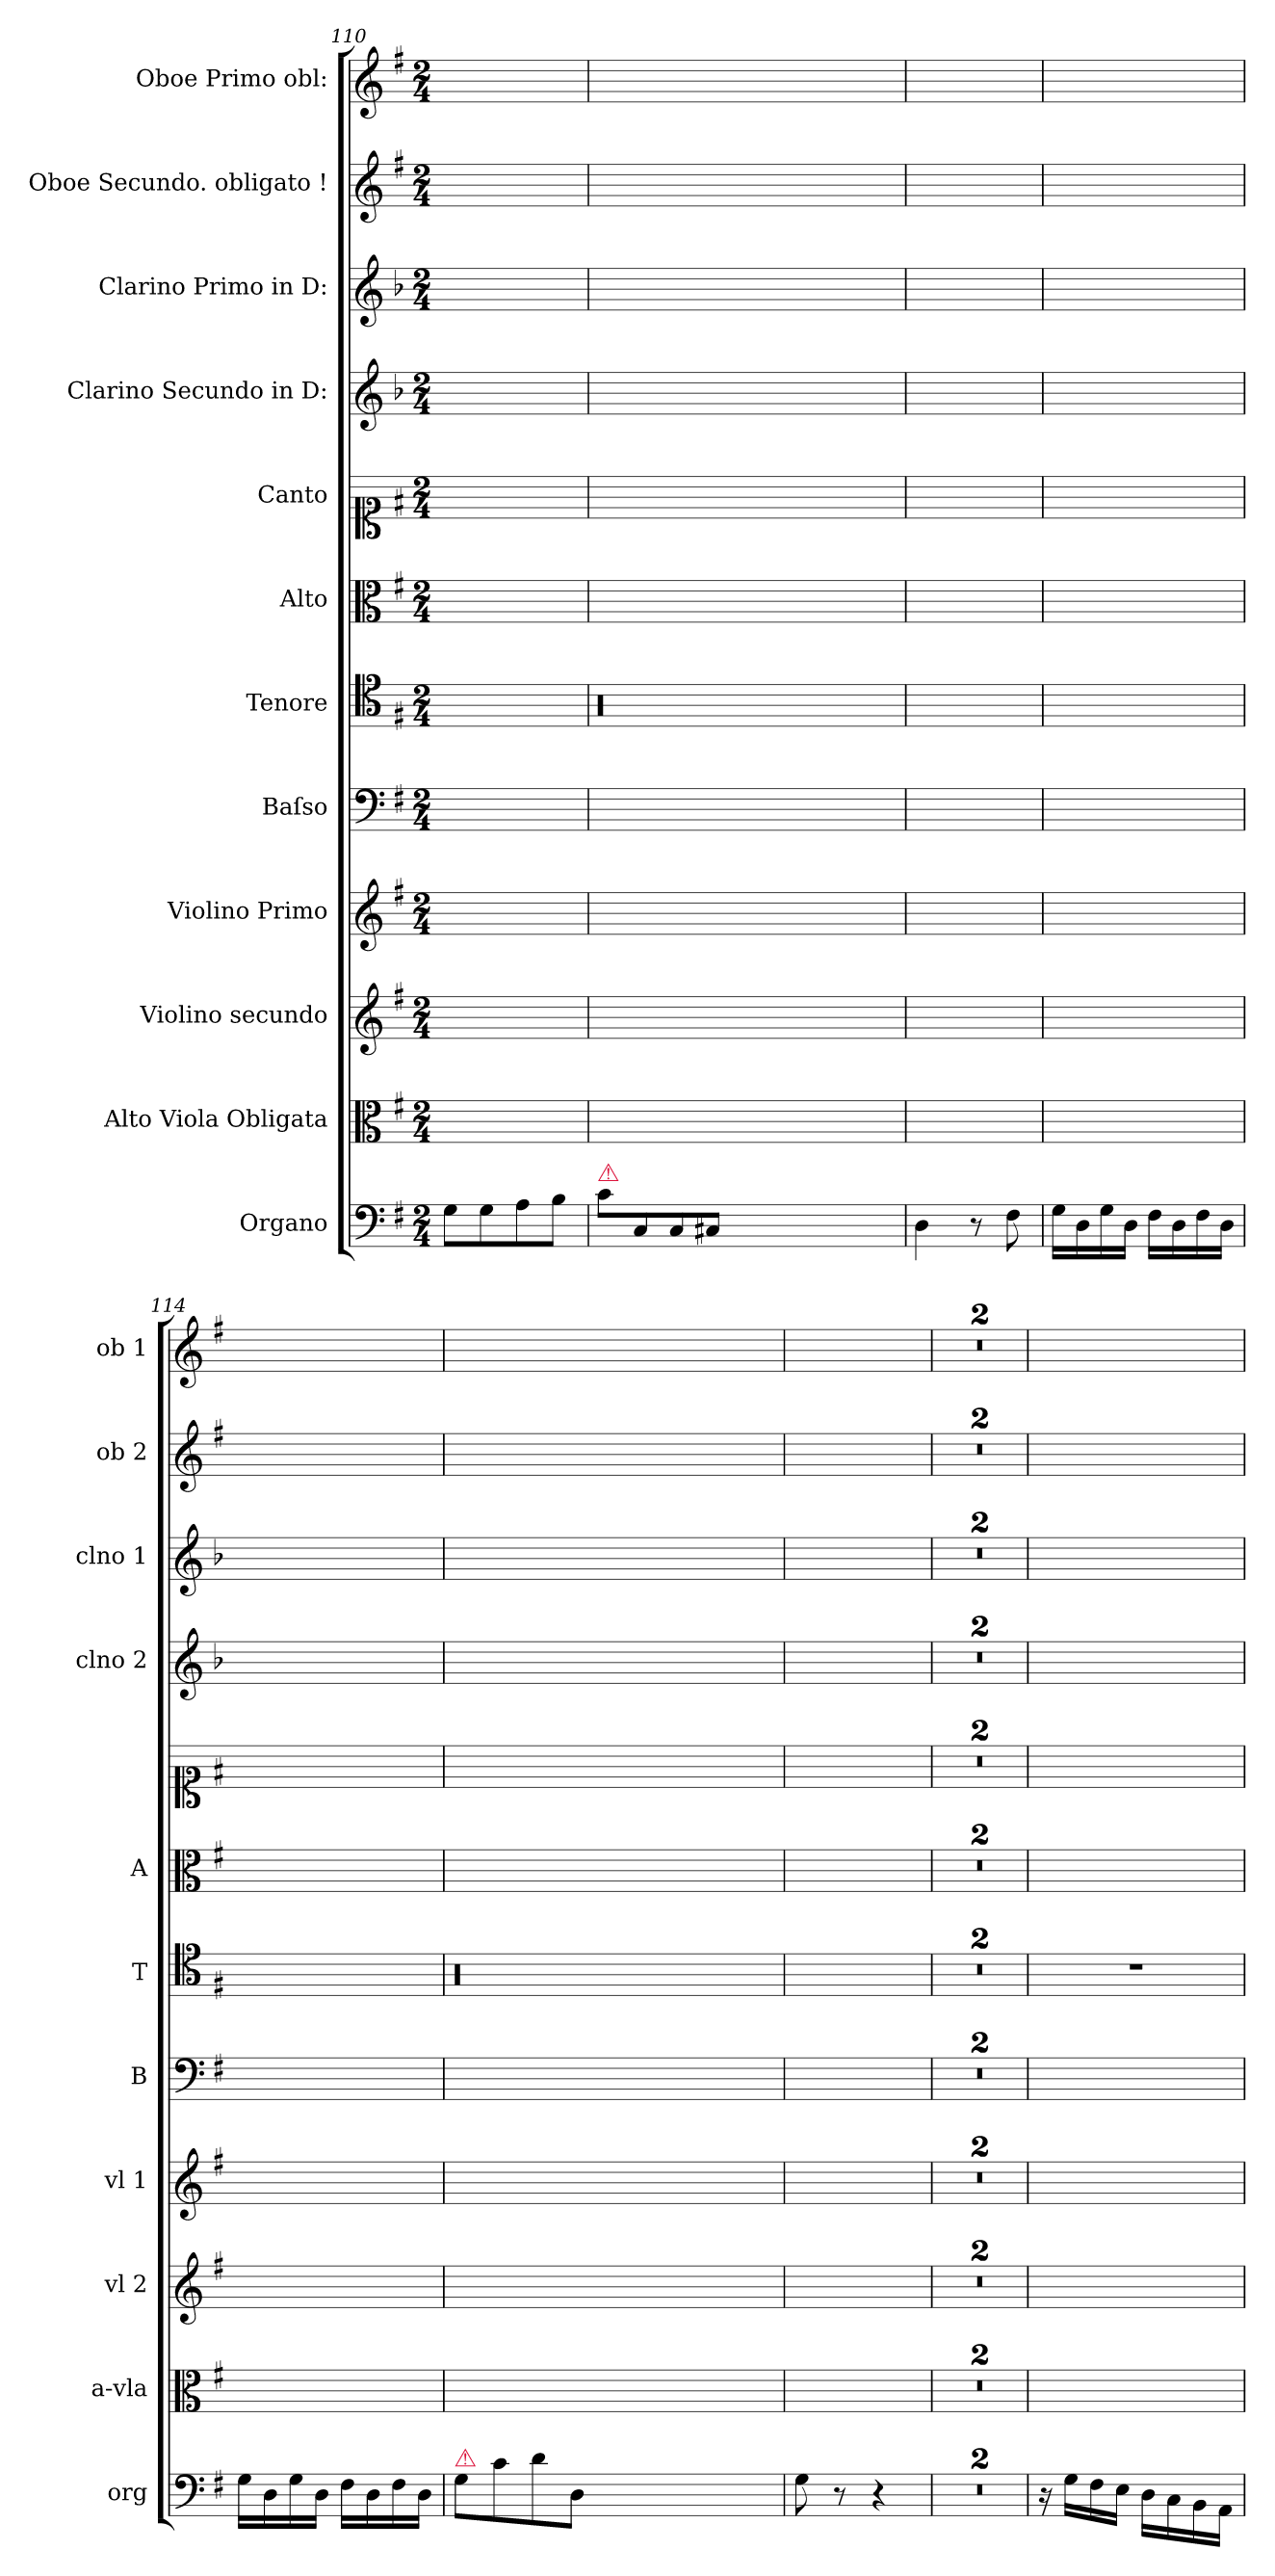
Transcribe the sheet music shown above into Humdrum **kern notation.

**kern	**kern	**kern	**kern	**kern	**kern	**kern	**kern	**kern	**kern	**kern	**kern
*part12	*part11	*part10	*part9	*part8	*part7	*part6	*part5	*part4	*part3	*part2	*part1
*staff12	*staff11	*staff10	*staff9	*staff8	*staff7	*staff6	*staff5	*staff4	*staff3	*staff2	*staff1
*I"Organo	*I"Alto Viola Obligata	*I"Violino secundo	*I"Violino Primo	*I"Baſso	*I"Tenore	*I"Alto	*I"Canto	*I"Clarino Secundo in D:	*I"Clarino Primo in D:	*I"Oboe Secundo. obligato !	*I"Oboe Primo obl:
*I'org	*I'a-vla	*I'vl 2	*I'vl 1	*I'B	*I'T	*I'A	*	*I'clno 2	*I'clno 1	*I'ob 2	*I'ob 1
*clefF4	*clefC3	*clefG2	*clefG2	*clefF4	*clefC4	*clefC3	*clefC1	*clefG2	*clefG2	*clefG2	*clefG2
*	*	*	*	*	*	*	*	*ITrd-1c-2	*ITrd-1c-2	*	*
*k[f#]	*k[f#]	*k[f#]	*k[f#]	*k[f#]	*k[f#]	*k[f#]	*k[f#]	*k[f#]	*k[f#]	*k[f#]	*k[f#]
*M2/4	*M2/4	*M2/4	*M2/4	*M2/4	*M2/4	*M2/4	*M2/4	*M2/4	*M2/4	*M2/4	*M2/4
=110	=110	=110	=110	=110	=110	=110	=110	=110	=110	=110	=110
8G\L	2ryy	2ryy	2ryy	2ryy	2ryy	2ryy	2ryy	2ryy	2ryy	2ryy	2ryy
8G\	.	.	.	.	.	.	.	.	.	.	.
8A\	.	.	.	.	.	.	.	.	.	.	.
8B\J	.	.	.	.	.	.	.	.	.	.	.
=111	=111	=111	=111	=111	=111	=111	=111	=111	=111	=111	=111
!LO:TX:a:color=crimson:t=⚠	!	!	!	!	!	!	!	!	!	!	!
!	!	!	!	!	!LO:N:vis=00	!	!	!	!	!	!
8c\L	2ryy	2ryy	2ryy	2ryy	0r	2ryy	2ryy	2ryy	2ryy	2ryy	2ryy
8C/	.	.	.	.	.	.	.	.	.	.	.
8C/	.	.	.	.	.	.	.	.	.	.	.
8C#X/J	.	.	.	.	.	.	.	.	.	.	.
1.ryy	1.ryy	1.ryy	1.ryy	1.ryy	.	1.ryy	1.ryy	1.ryy	1.ryy	1.ryy	1.ryy
=112	=112	=112	=112	=112	=112	=112	=112	=112	=112	=112	=112
4D\	2ryy	2ryy	2ryy	2ryy	2ryy	2ryy	2ryy	2ryy	2ryy	2ryy	2ryy
8r	.	.	.	.	.	.	.	.	.	.	.
8F#\	.	.	.	.	.	.	.	.	.	.	.
=113	=113	=113	=113	=113	=113	=113	=113	=113	=113	=113	=113
16G\LL	2ryy	2ryy	2ryy	2ryy	2ryy	2ryy	2ryy	2ryy	2ryy	2ryy	2ryy
16D\	.	.	.	.	.	.	.	.	.	.	.
16G\	.	.	.	.	.	.	.	.	.	.	.
16D\JJ	.	.	.	.	.	.	.	.	.	.	.
16F#\LL	.	.	.	.	.	.	.	.	.	.	.
16D\	.	.	.	.	.	.	.	.	.	.	.
16F#\	.	.	.	.	.	.	.	.	.	.	.
16D\JJ	.	.	.	.	.	.	.	.	.	.	.
=114	=114	=114	=114	=114	=114	=114	=114	=114	=114	=114	=114
16G\LL	2ryy	2ryy	2ryy	2ryy	2ryy	2ryy	2ryy	2ryy	2ryy	2ryy	2ryy
16D\	.	.	.	.	.	.	.	.	.	.	.
16G\	.	.	.	.	.	.	.	.	.	.	.
16D\JJ	.	.	.	.	.	.	.	.	.	.	.
16F#\LL	.	.	.	.	.	.	.	.	.	.	.
16D\	.	.	.	.	.	.	.	.	.	.	.
16F#\	.	.	.	.	.	.	.	.	.	.	.
16D\JJ	.	.	.	.	.	.	.	.	.	.	.
=115	=115	=115	=115	=115	=115	=115	=115	=115	=115	=115	=115
!LO:TX:a:color=crimson:t=⚠	!	!	!	!	!	!	!	!	!	!	!
!	!	!	!	!	!LO:N:vis=00	!	!	!	!	!	!
8G\L	2ryy	2ryy	2ryy	2ryy	0r	2ryy	2ryy	2ryy	2ryy	2ryy	2ryy
8c\	.	.	.	.	.	.	.	.	.	.	.
8d\	.	.	.	.	.	.	.	.	.	.	.
8D/J	.	.	.	.	.	.	.	.	.	.	.
1.ryy	1.ryy	1.ryy	1.ryy	1.ryy	.	1.ryy	1.ryy	1.ryy	1.ryy	1.ryy	1.ryy
=116	=116	=116	=116	=116	=116	=116	=116	=116	=116	=116	=116
8G\	2ryy	2ryy	2ryy	2ryy	2ryy	2ryy	2ryy	2ryy	2ryy	2ryy	2ryy
8r	.	.	.	.	.	.	.	.	.	.	.
4r	.	.	.	.	.	.	.	.	.	.	.
=117	=117	=117	=117	=117	=117	=117	=117	=117	=117	=117	=117
!LO:N:vis=0	!	!	!	!	!	!	!	!	!	!	!
2r	2ryy	2ryy	2ryy	2ryy	2ryy	2ryy	2ryy	2ryy	2ryy	2ryy	2ryy
=118	=118	=118	=118	=118	=118	=118	=118	=118	=118	=118	=118
2ryy	2ryy	2ryy	2ryy	2ryy	2ryy	2ryy	2ryy	2ryy	2ryy	2ryy	2ryy
=119	=119	=119	=119	=119	=119	=119	=119	=119	=119	=119	=119
!	!	!	!	!	!LO:N:vis=0	!	!	!	!	!	!
16r	2ryy	2ryy	2ryy	2ryy	2r	2ryy	2ryy	2ryy	2ryy	2ryy	2ryy
16G\LL	.	.	.	.	.	.	.	.	.	.	.
16F#\	.	.	.	.	.	.	.	.	.	.	.
16E\JJ	.	.	.	.	.	.	.	.	.	.	.
16D\LL	.	.	.	.	.	.	.	.	.	.	.
16C\	.	.	.	.	.	.	.	.	.	.	.
16BB\	.	.	.	.	.	.	.	.	.	.	.
16AA\JJ	.	.	.	.	.	.	.	.	.	.	.
=	=	=	=	=	=	=	=	=	=	=	=
*-	*-	*-	*-	*-	*-	*-	*-	*-	*-	*-	*-
